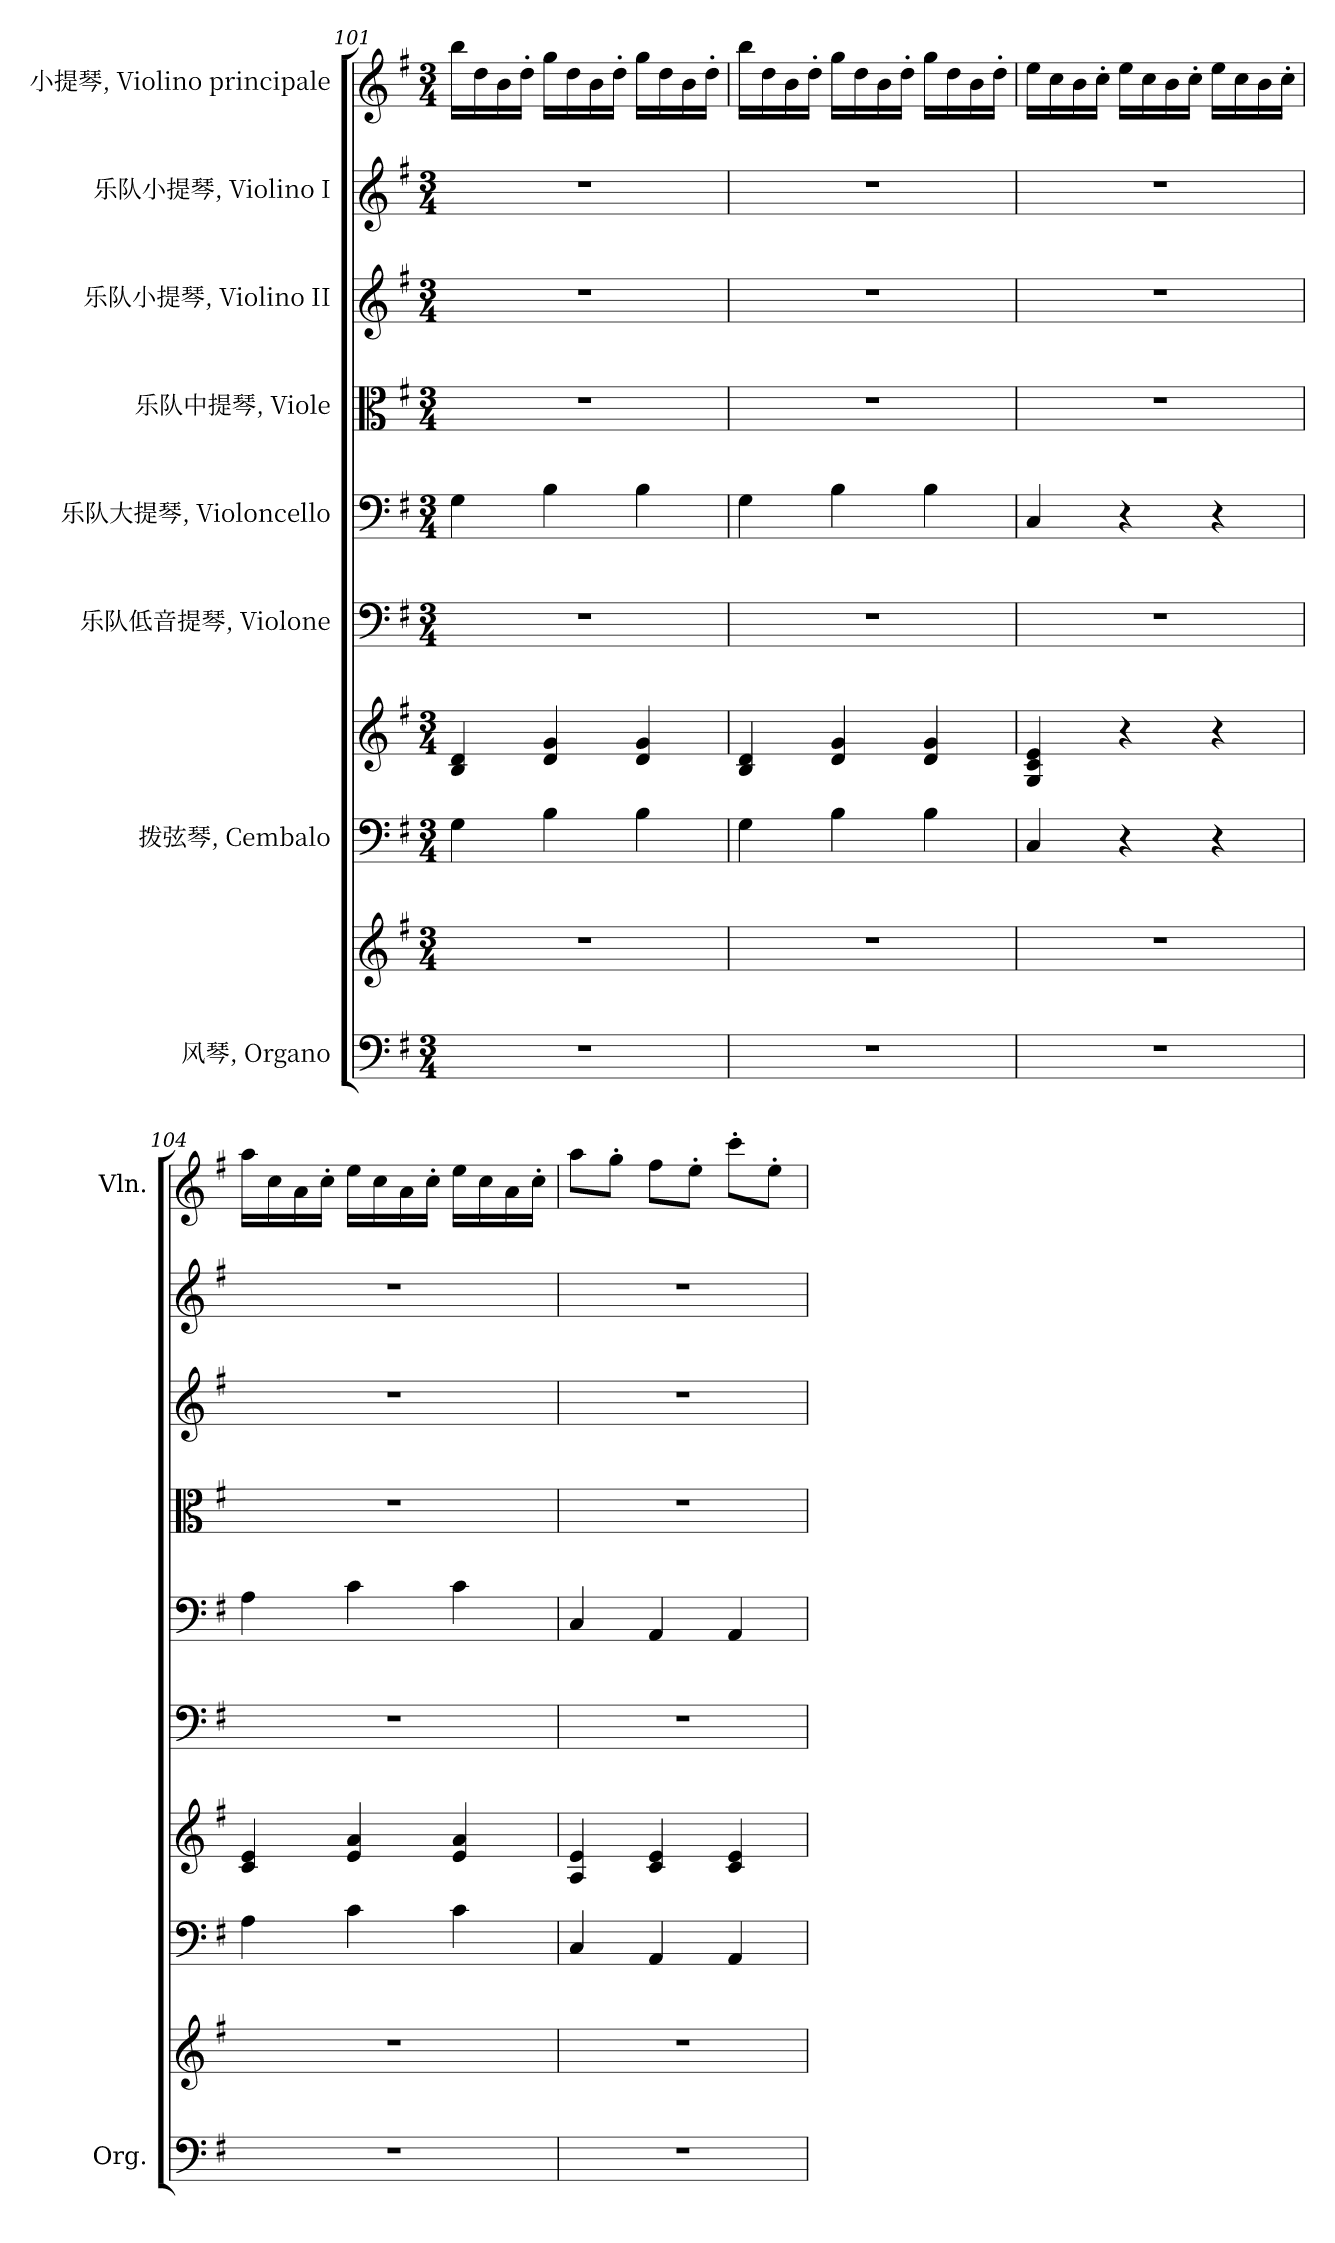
**kern	**kern	**kern	**kern	**kern	**kern	**kern	**kern	**kern	**kern
*part8	*part8	*part7	*part7	*part6	*part5	*part4	*part3	*part2	*part1
*staff10	*staff9	*staff8	*staff7	*staff6	*staff5	*staff4	*staff3	*staff2	*staff1
*I"风琴, Organo	*	*I"拨弦琴, Cembalo	*	*I"乐队低音提琴, Violone	*I"乐队大提琴, Violoncello	*I"乐队中提琴, Viole	*I"乐队小提琴, Violino II	*I"乐队小提琴, Violino I	*I"小提琴, Violino principale
*I'Org.	*	*	*	*	*	*	*	*	*I'Vln.
*clefF4	*clefG2	*clefF4	*clefG2	*clefF4	*clefF4	*clefC3	*clefG2	*clefG2	*clefG2
*	*	*	*	*ITrd7c12	*	*	*	*	*
*k[f#]	*k[f#]	*k[f#]	*k[f#]	*k[f#]	*k[f#]	*k[f#]	*k[f#]	*k[f#]	*k[f#]
*M3/4	*M3/4	*M3/4	*M3/4	*M3/4	*M3/4	*M3/4	*M3/4	*M3/4	*M3/4
=101	=101	=101	=101	=101	=101	=101	=101	=101	=101
2.r	2.r	4G\	4B/ 4d/	2.r	4G\	2.r	2.r	2.r	16bb\LL
.	.	.	.	.	.	.	.	.	16dd\
.	.	.	.	.	.	.	.	.	16b\
.	.	.	.	.	.	.	.	.	16dd'\JJ
.	.	4B\	4d/ 4g/	.	4B\	.	.	.	16gg\LL
.	.	.	.	.	.	.	.	.	16dd\
.	.	.	.	.	.	.	.	.	16b\
.	.	.	.	.	.	.	.	.	16dd'\JJ
.	.	4B\	4d/ 4g/	.	4B\	.	.	.	16gg\LL
.	.	.	.	.	.	.	.	.	16dd\
.	.	.	.	.	.	.	.	.	16b\
.	.	.	.	.	.	.	.	.	16dd'\JJ
!!LO:PB:g=z
=102	=102	=102	=102	=102	=102	=102	=102	=102	=102
2.r	2.r	4G\	4B/ 4d/	2.r	4G\	2.r	2.r	2.r	16bb\LL
.	.	.	.	.	.	.	.	.	16dd\
.	.	.	.	.	.	.	.	.	16b\
.	.	.	.	.	.	.	.	.	16dd'\JJ
.	.	4B\	4d/ 4g/	.	4B\	.	.	.	16gg\LL
.	.	.	.	.	.	.	.	.	16dd\
.	.	.	.	.	.	.	.	.	16b\
.	.	.	.	.	.	.	.	.	16dd'\JJ
.	.	4B\	4d/ 4g/	.	4B\	.	.	.	16gg\LL
.	.	.	.	.	.	.	.	.	16dd\
.	.	.	.	.	.	.	.	.	16b\
.	.	.	.	.	.	.	.	.	16dd'\JJ
=103	=103	=103	=103	=103	=103	=103	=103	=103	=103
2.r	2.r	4C/	4G/ 4c/ 4e/	2.r	4C/	2.r	2.r	2.r	16ee\LL
.	.	.	.	.	.	.	.	.	16cc\
.	.	.	.	.	.	.	.	.	16b\
.	.	.	.	.	.	.	.	.	16cc'\JJ
.	.	4r	4r	.	4r	.	.	.	16ee\LL
.	.	.	.	.	.	.	.	.	16cc\
.	.	.	.	.	.	.	.	.	16b\
.	.	.	.	.	.	.	.	.	16cc'\JJ
.	.	4r	4r	.	4r	.	.	.	16ee\LL
.	.	.	.	.	.	.	.	.	16cc\
.	.	.	.	.	.	.	.	.	16b\
.	.	.	.	.	.	.	.	.	16cc'\JJ
=104	=104	=104	=104	=104	=104	=104	=104	=104	=104
2.r	2.r	4A\	4c/ 4e/	2.r	4A\	2.r	2.r	2.r	16aa\LL
.	.	.	.	.	.	.	.	.	16cc\
.	.	.	.	.	.	.	.	.	16a\
.	.	.	.	.	.	.	.	.	16cc'\JJ
.	.	4c\	4e/ 4a/	.	4c\	.	.	.	16ee\LL
.	.	.	.	.	.	.	.	.	16cc\
.	.	.	.	.	.	.	.	.	16a\
.	.	.	.	.	.	.	.	.	16cc'\JJ
.	.	4c\	4e/ 4a/	.	4c\	.	.	.	16ee\LL
.	.	.	.	.	.	.	.	.	16cc\
.	.	.	.	.	.	.	.	.	16a\
.	.	.	.	.	.	.	.	.	16cc'\JJ
=105	=105	=105	=105	=105	=105	=105	=105	=105	=105
2.r	2.r	4C/	4A/ 4e/	2.r	4C/	2.r	2.r	2.r	8aa\L
.	.	.	.	.	.	.	.	.	8gg'\J
.	.	4AA/	4c/ 4e/	.	4AA/	.	.	.	8ff#\L
.	.	.	.	.	.	.	.	.	8ee'\J
.	.	4AA/	4c/ 4e/	.	4AA/	.	.	.	8ccc'\L
.	.	.	.	.	.	.	.	.	8ee'\J
=	=	=	=	=	=	=	=	=	=
*-	*-	*-	*-	*-	*-	*-	*-	*-	*-
